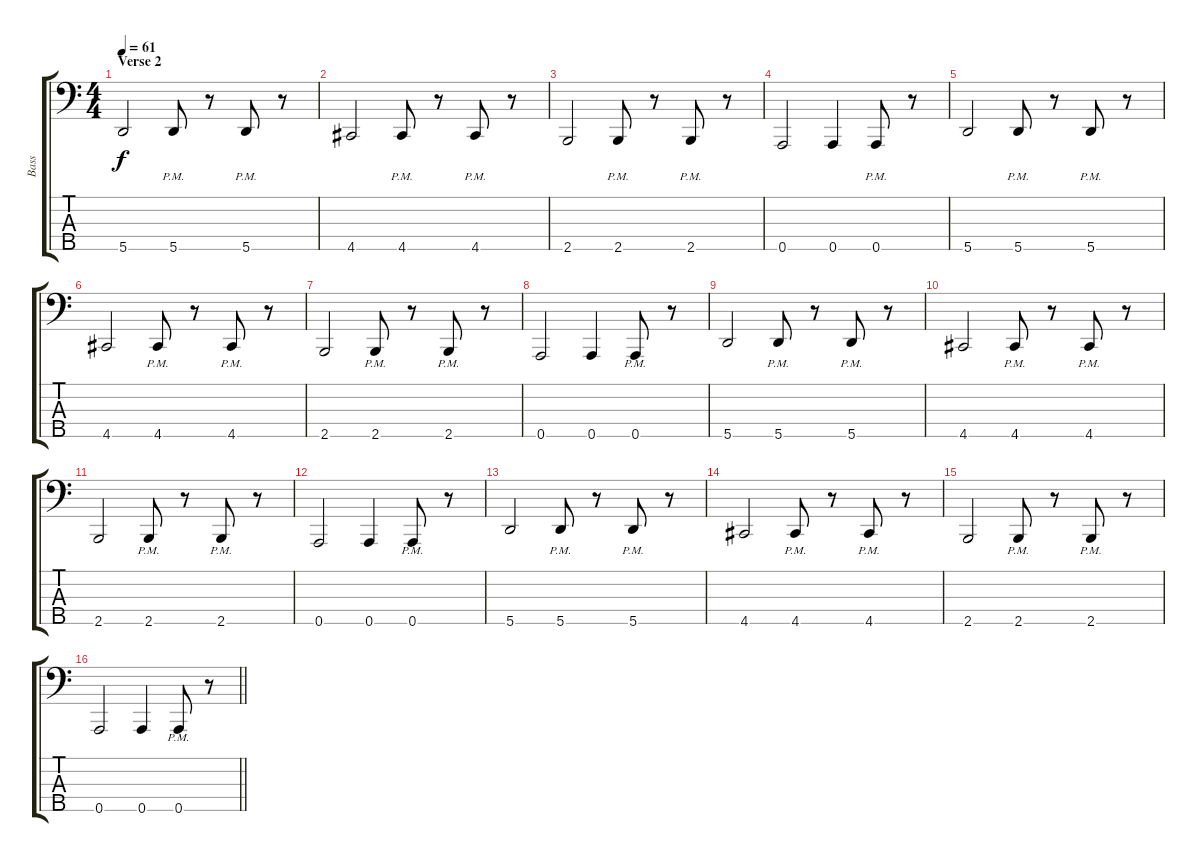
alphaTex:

\track ("Bass" "Bass") {instrument overdrivenguitar}
\staff {score tabs}
\tuning (G2 D2 A1 E1 A0) {hide}
\ts (4 4)
\section ("" "Verse 2")
\tempo 61
\clef f4
\ks c
5.5.2{dy f} 5.5{pm}.8 r.8 5.5{pm}.8 r.8 |
4.5.2 4.5{pm}.8 r.8 4.5{pm}.8 r.8 |
2.5.2 2.5{pm}.8 r.8 2.5{pm}.8 r.8 |
0.5.2 0.5.4 0.5{pm}.8 r.8 |
5.5.2 5.5{pm}.8 r.8 5.5{pm}.8 r.8 |
4.5.2 4.5{pm}.8 r.8 4.5{pm}.8 r.8 |
2.5.2 2.5{pm}.8 r.8 2.5{pm}.8 r.8 |
0.5.2 0.5.4 0.5{pm}.8 r.8 |
5.5.2 5.5{pm}.8 r.8 5.5{pm}.8 r.8 |
4.5.2 4.5{pm}.8 r.8 4.5{pm}.8 r.8 |
2.5.2 2.5{pm}.8 r.8 2.5{pm}.8 r.8 |
0.5.2 0.5.4 0.5{pm}.8 r.8 |
5.5.2 5.5{pm}.8 r.8 5.5{pm}.8 r.8 |
4.5.2 4.5{pm}.8 r.8 4.5{pm}.8 r.8 |
2.5.2 2.5{pm}.8 r.8 2.5{pm}.8 r.8 |
\barLineRight lightlight
0.5.2 0.5.4 0.5{pm}.8 r.8
